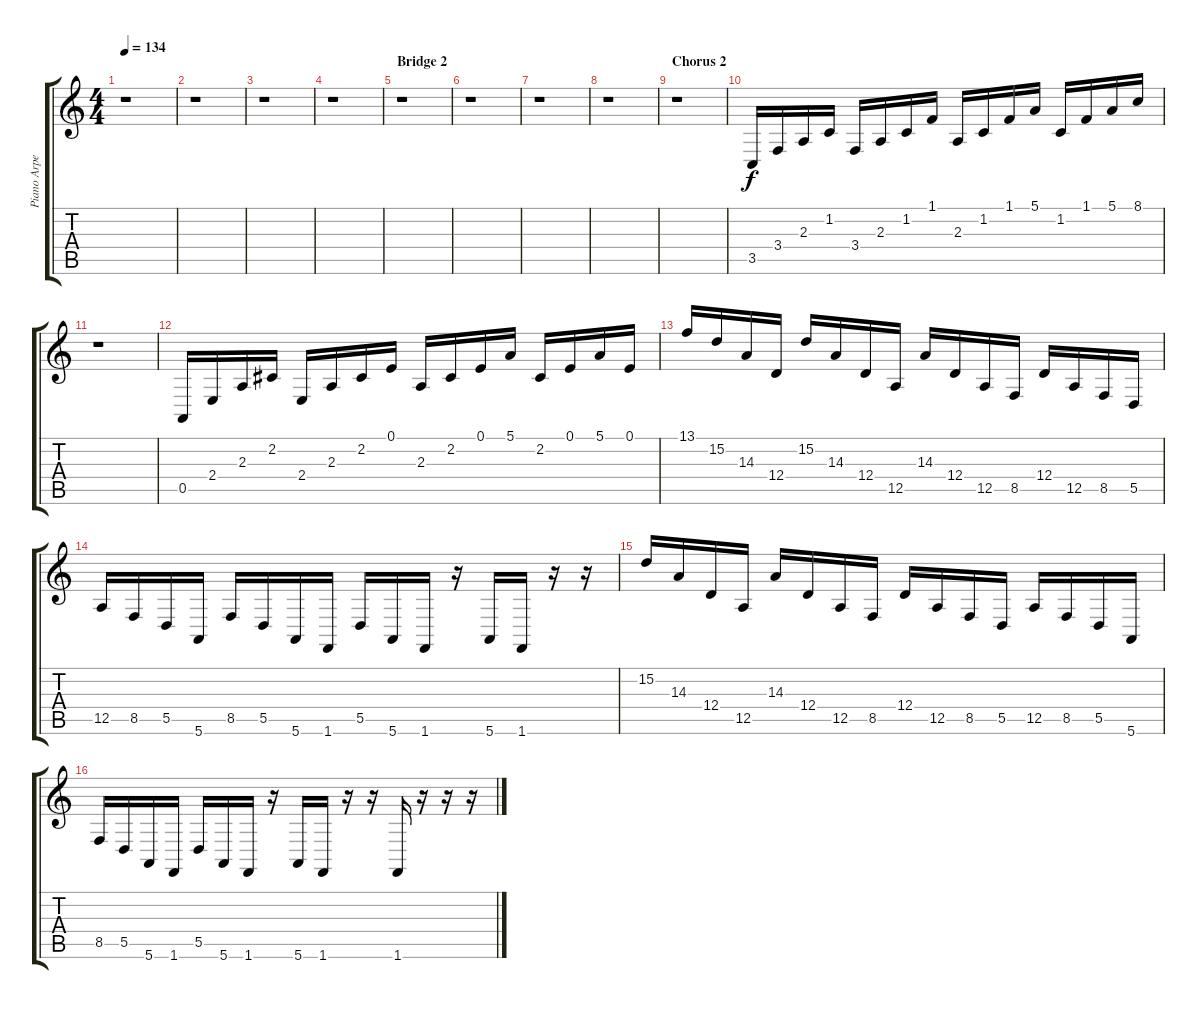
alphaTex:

\track ("Piano Arpegios (High Part)" "Piano Arpe") {instrument lead2sawtooth}
\staff {score tabs}
\tuning (E4 B3 G3 D3 A2 E2) {hide}
\ts (4 4)
\tempo 134
\clef g2
\ks c
r.1{dy f} |
r.1 |
r.1 |
r.1 |
\section ("" "Bridge 2")
r.1 |
r.1 |
r.1 |
r.1 |
\section ("" "Chorus 2")
r.1 |
3.5.16 3.4.16 2.3.16 1.2.16 3.4.16 2.3.16 1.2.16 1.1.16 2.3.16 1.2.16 1.1.16 5.1.16 1.2.16 1.1.16 5.1.16 8.1.16 |
r.1 |
0.5.16 2.4.16 2.3.16 2.2.16 2.4.16 2.3.16 2.2.16 0.1.16 2.3.16 2.2.16 0.1.16 5.1.16 2.2.16 0.1.16 5.1.16 0.1.16 |
13.1.16 15.2.16 14.3.16 12.4.16 15.2.16 14.3.16 12.4.16 12.5.16 14.3.16 12.4.16 12.5.16 8.5.16 12.4.16 12.5.16 8.5.16 5.5.16 |
12.5.16 8.5.16 5.5.16 5.6.16 8.5.16 5.5.16 5.6.16 1.6.16 5.5.16 5.6.16 1.6.16 r.16 5.6.16 1.6.16 r.16 r.16 |
15.2.16 14.3.16 12.4.16 12.5.16 14.3.16 12.4.16 12.5.16 8.5.16 12.4.16 12.5.16 8.5.16 5.5.16 12.5.16 8.5.16 5.5.16 5.6.16 |
8.5.16 5.5.16 5.6.16 1.6.16 5.5.16 5.6.16 1.6.16 r.16 5.6.16 1.6.16 r.16 r.16 1.6.16 r.16 r.16 r.16
